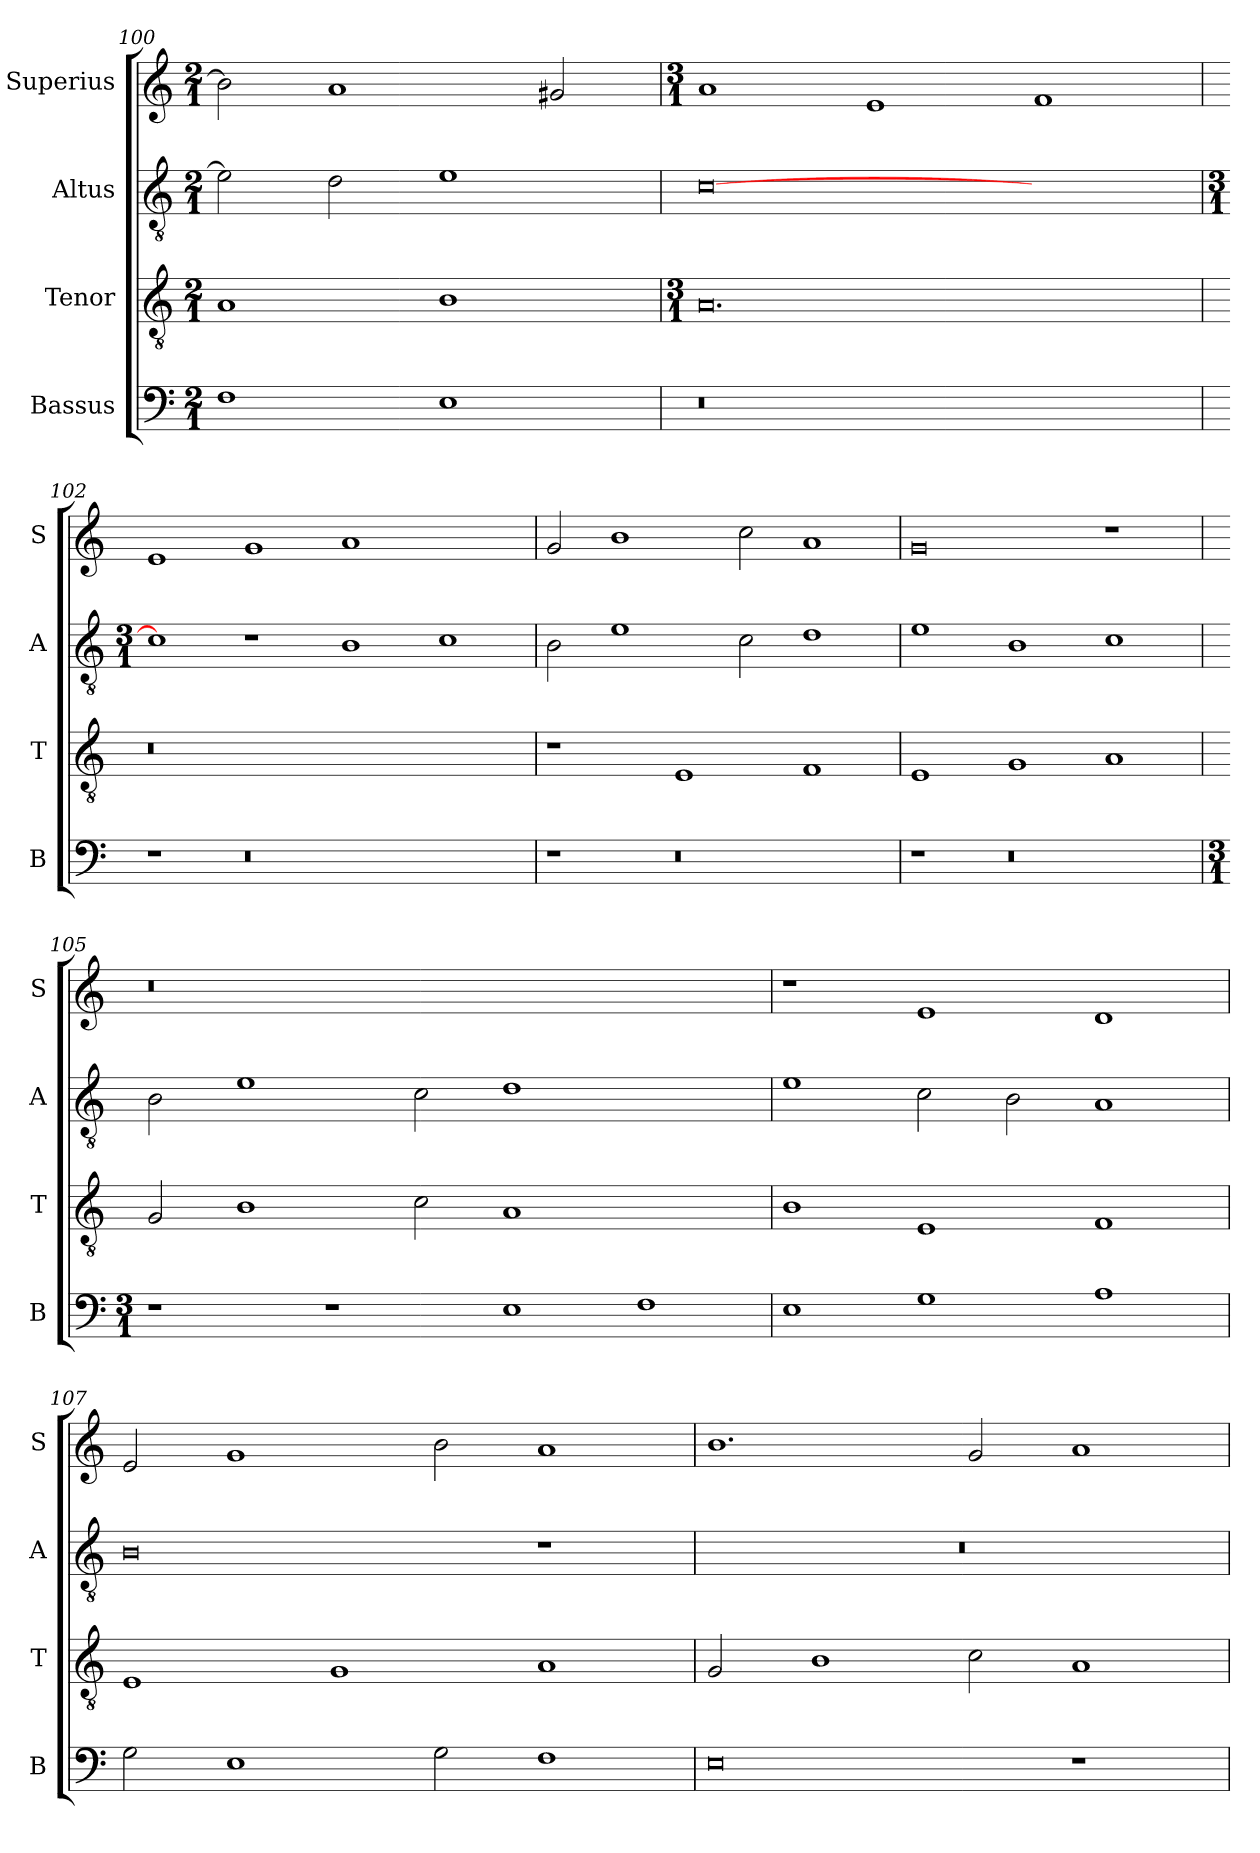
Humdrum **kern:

**kern	**kern	**kern	**kern
*part4	*part3	*part2	*part1
*staff4	*staff3	*staff2	*staff1
*I"Bassus	*I"Tenor	*I"Altus	*I"Superius
*I'B	*I'T	*I'A	*I'S
*clefF4	*clefGv2	*clefGv2	*clefG2
*k[]	*k[]	*k[]	*k[]
*M2/1	*M2/1	*M2/1	*M2/1
=100	=100	=100	=100
1F	1A	2e\]	2b\]
.	.	2d\	1a
1E	1B	1e	.
.	.	.	2g#X/
=101	=101	=101	=101
*	*M3/1	*	*M3/1
0r	0.A	[0c	1a
.	.	.	1e
1ryy	.	1ryy	1f
=102	=102	=102	=102
*	*	*M3/1	*
1r	0.r	1c]	1e
0r	.	1r	1g
.	.	1B	1a
1ryy	1ryy	1c	1ryy
=103	=103	=103	=103
1r	1r	2B\	2g/
.	.	1e	1b
0r	1E	.	.
.	.	2c\	2cc\
.	1F	1d	1a
=104	=104	=104	=104
1r	1E	1e	0g
0r	1G	1B	.
.	1A	1c	1r
=105	=105	=105	=105
*M3/1	*	*	*
1r	2G/	2B\	0.r
.	1B	1e	.
1r	.	.	.
.	2c\	2c\	.
1E	1A	1d	.
1F	1ryy	1ryy	1ryy
=106	=106	=106	=106
1E	1B	1e	1r
1G	1E	2c\	1e
.	.	2B\	.
1A	1F	1A	1d
=107	=107	=107	=107
2G\	1E	0B	2e/
1E	.	.	1g
.	1G	.	.
2G\	.	.	2b\
1F	1A	1r	1a
=108	=108	=108	=108
0E	2G/	0.r	1.b
.	1B	.	.
.	2c\	.	2g/
1r	1A	.	1a
=	=	=	=
*-	*-	*-	*-
